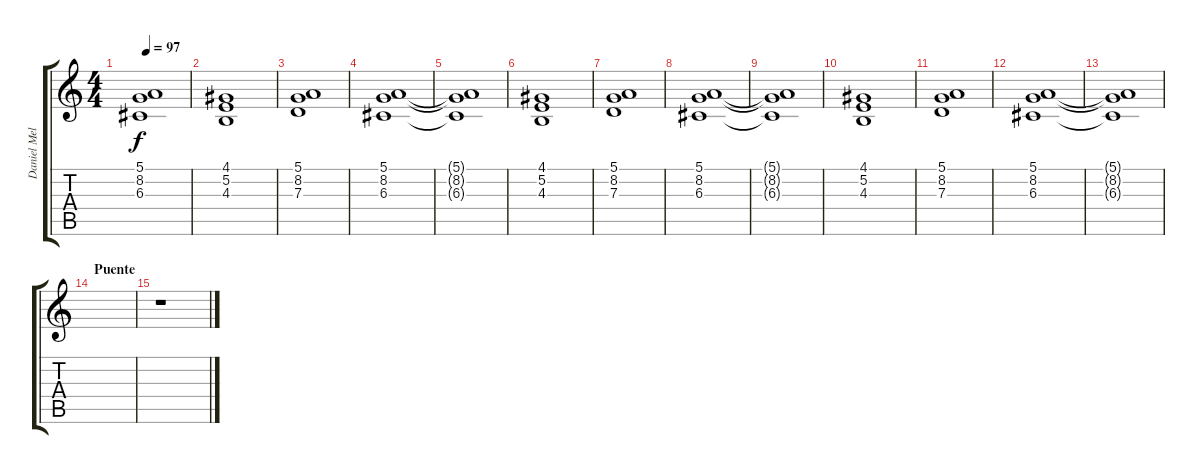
\track ("Daniel Melero" "Daniel Mel") {instrument stringensemble1}
\staff {score tabs}
\tuning (E4 B3 G3 D3 A2 E2) {hide}
\ts (4 4)
\tempo 97
\clef g2
\ks c
(5.1{t} 8.2{t} 6.3{t}).1{dy f} |
(4.1 5.2 4.3).1 |
(5.1 8.2 7.3).1 |
(5.1 8.2 6.3).1 |
(5.1{t} 8.2{t} 6.3{t}).1 |
(4.1 5.2 4.3).1 |
(5.1 8.2 7.3).1 |
(5.1 8.2 6.3).1 |
(5.1{t} 8.2{t} 6.3{t}).1 |
(4.1 5.2 4.3).1 |
(5.1 8.2 7.3).1 |
(5.1 8.2 6.3).1 |
(5.1{t} 8.2{t} 6.3{t}).1 |
\section ("" "Puente")
|
r.1
